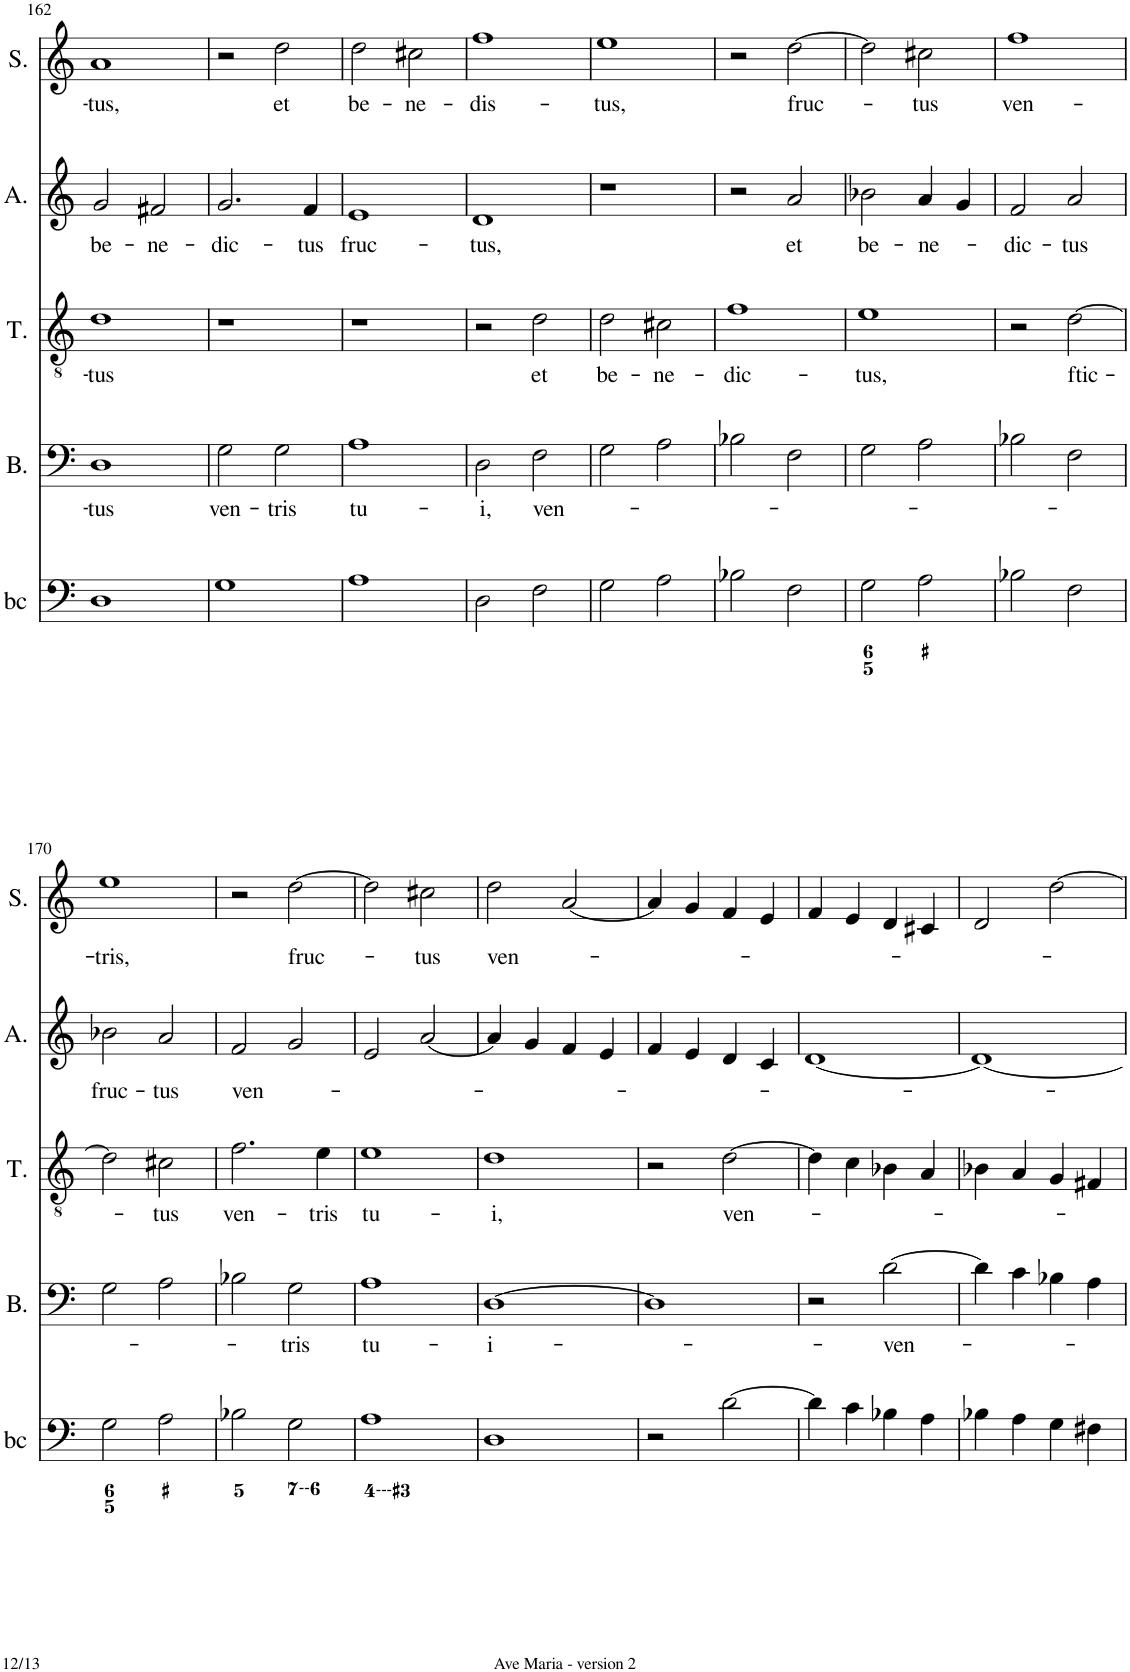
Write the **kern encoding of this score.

**kern	**kern	**text	**kern	**text	**kern	**text	**kern	**text
*part5	*part4	*part4	*part3	*part3	*part2	*part2	*part1	*part1
*staff5	*staff4	*staff4	*staff3	*staff3	*staff2	*staff2	*staff1	*staff1
*I"Continuo	*I"Basse	*	*I"Ténor	*	*I"Alto	*	*I"Soprano	*
*	*I'B.	*	*I'T.	*	*I'A.	*	*I'S.	*
!!LO:PB:g=z
*clefF4	*clefF4	*	*clefGv2	*	*clefG2	*	*clefG2	*
*k[]	*k[]	*	*k[]	*	*k[]	*	*k[]	*
*M2/2	*M2/2	*	*M2/2	*	*M2/2	*	*M2/2	*
*met(c|)	*met(c|)	*	*met(c|)	*	*met(c|)	*	*met(c|)	*
=162	=162	=162	=162	=162	=162	=162	=162	=162
!	!	!LO:LY:b	!	!LO:LY:b	!	!LO:LY:b	!	!LO:LY:b
1D	1D	-tus	1d	-tus	2g/	be-	1a	-tus,
!	!	!	!	!	!	!LO:LY:b	!	!
.	.	.	.	.	2f#X/	-ne-	.	.
=163	=163	=163	=163	=163	=163	=163	=163	=163
!	!	!LO:LY:b	!	!	!	!LO:LY:b	!	!
1G	2G\	ven-	1r	.	2.g/	-dic-	2r	.
!	!	!LO:LY:b	!	!	!	!	!	!LO:LY:b
.	2G\	-tris	.	.	.	.	2dd\	et
!	!	!	!	!	!	!LO:LY:b	!	!
.	.	.	.	.	4f/	-tus	.	.
=164	=164	=164	=164	=164	=164	=164	=164	=164
!	!	!LO:LY:b	!	!	!	!LO:LY:b	!	!LO:LY:b
1A	1A	tu-	1r	.	1e	fruc-	2dd\	be-
!	!	!	!	!	!	!	!	!LO:LY:b
.	.	.	.	.	.	.	2cc#X\	-ne-
=165	=165	=165	=165	=165	=165	=165	=165	=165
!	!	!LO:LY:b	!	!	!	!LO:LY:b	!	!LO:LY:b
2D\	2D\	-i,	2r	.	1d	-tus,	1ff	-dis-
!	!	!LO:LY:b	!	!LO:LY:b	!	!	!	!
2F\	2F\	ven-	2d\	et	.	.	.	.
=166	=166	=166	=166	=166	=166	=166	=166	=166
!	!	!	!	!LO:LY:b	!	!	!	!LO:LY:b
2G\	2G\	.	2d\	be-	1r	.	1ee	-tus,
!	!	!	!	!LO:LY:b	!	!	!	!
2A\	2A\	.	2c#X\	-ne-	.	.	.	.
=167	=167	=167	=167	=167	=167	=167	=167	=167
!	!	!	!	!LO:LY:b	!	!	!	!
2B-X\	2B-X\	.	1f	-dic-	2r	.	2r	.
!	!	!	!	!	!	!LO:LY:b	!	!LO:LY:b
2F\	2F\	.	.	.	2a/	et	[2dd\	fruc-
=168	=168	=168	=168	=168	=168	=168	=168	=168
!	!	!	!	!LO:LY:b	!	!LO:LY:b	!	!
2G\	2G\	.	1e	-tus,	2b-X\	be-	2dd\]	.
!	!	!	!	!	!	!LO:LY:b	!	!LO:LY:b
2A\	2A\	.	.	.	4a/	-ne-	2cc#X\	-tus
.	.	.	.	.	4g/	.	.	.
=169	=169	=169	=169	=169	=169	=169	=169	=169
!	!	!	!	!	!	!LO:LY:b	!	!LO:LY:b
2B-X\	2B-X\	.	2r	.	2f/	-dic-	1ff	ven-
!	!	!	!	!LO:LY:b	!	!LO:LY:b	!	!
2F\	2F\	.	[2d\	ftic-	2a/	-tus	.	.
!!LO:LB:g=z
=170	=170	=170	=170	=170	=170	=170	=170	=170
!	!	!	!	!	!	!LO:LY:b	!	!LO:LY:b
2G\	2G\	.	2d\]	.	2b-X\	fruc-	1ee	-tris,
!	!	!	!	!LO:LY:b	!	!LO:LY:b	!	!
2A\	2A\	.	2c#X\	-tus	2a/	-tus	.	.
=171	=171	=171	=171	=171	=171	=171	=171	=171
!	!	!	!	!LO:LY:b	!	!LO:LY:b	!	!
2B-X\	2B-X\	.	2.f\	ven-	2f/	ven-	2r	.
!	!	!LO:LY:b	!	!	!	!	!	!LO:LY:b
2G\	2G\	-tris	.	.	2g/	.	[2dd\	fruc-
!	!	!	!	!LO:LY:b	!	!	!	!
.	.	.	4e\	-tris	.	.	.	.
=172	=172	=172	=172	=172	=172	=172	=172	=172
!	!	!LO:LY:b	!	!LO:LY:b	!	!	!	!
1A	1A	tu-	1e	tu-	2e/	.	2dd\]	.
!	!	!	!	!	!	!	!	!LO:LY:b
.	.	.	.	.	[2a/	.	2cc#X\	-tus
=173	=173	=173	=173	=173	=173	=173	=173	=173
!	!	!LO:LY:b	!	!LO:LY:b	!	!	!	!LO:LY:b
1D	[1D	-i-	1d	-i,	4a/]	.	2dd\	ven-
.	.	.	.	.	4g/	.	.	.
.	.	.	.	.	4f/	.	[2a/	.
.	.	.	.	.	4e/	.	.	.
=174	=174	=174	=174	=174	=174	=174	=174	=174
2r	1D]	.	2r	.	4f/	.	4a/]	.
.	.	.	.	.	4e/	.	4g/	.
!	!	!	!	!LO:LY:b	!	!	!	!
[2d\	.	.	[2d\	ven-	4d/	.	4f/	.
.	.	.	.	.	4c/	.	4e/	.
=175	=175	=175	=175	=175	=175	=175	=175	=175
4d\]	2r	.	4d\]	.	[1d	.	4f/	.
4c\	.	.	4c\	.	.	.	4e/	.
!	!	!LO:LY:b	!	!	!	!	!	!
4B-X\	[2d\	-ven-	4B-X\	.	.	.	4d/	.
4A\	.	.	4A/	.	.	.	4c#X/	.
=176	=176	=176	=176	=176	=176	=176	=176	=176
4B-X\	4d\]	.	4B-X\	.	1d_	.	2d/	.
4A\	4c\	.	4A/	.	.	.	.	.
4G\	4B-X\	.	4G/	.	.	.	[2dd\	.
4F#X\	4A\	.	4F#X/	.	.	.	.	.
=	=	=	=	=	=	=	=	=
*-	*-	*-	*-	*-	*-	*-	*-	*-
